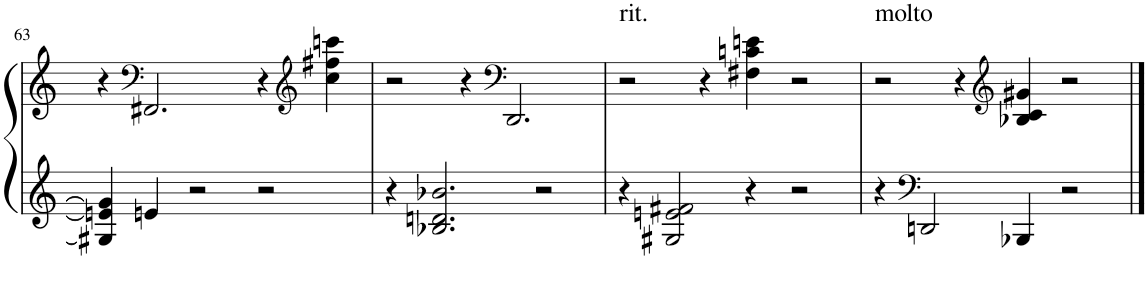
**kern	**kern
*part1	*part1
*staff2	*staff1
*I"Piano	*
*I'Pno.	*
!!LO:PB:g=z
*clefG2	*clefG2
*k[]	*k[]
*M3/2	*M3/2
=63	=63
4G#X/] 4en/] 4g#/]	4r
*	*clefF4
4en/	2.FF#X/
2r	.
2r	4r
*	*clefG2
.	4cc\ 4ff#X\ 4cccn\
=64	=64
4r	2r
2.B-X/ 2.dn/ 2.b-X/	.
.	4r
*	*clefF4
.	2.DD/
2r	.
=65	=65
!	!LO:TX:a:t=rit.
4r	2r
2G#X/ 2en/ 2f#X/	.
.	4r
4r	4F#X\ 4cn\ 4en\
2r	2r
=66	=66
!	!LO:TX:a:t=molto
4r	2r
*clefF4	*
2DDn/	.
.	4r
*	*clefG2
4BBB-X/	4B-X/ 4c/ 4g#X/
2r	2r
==	==
*-	*-
